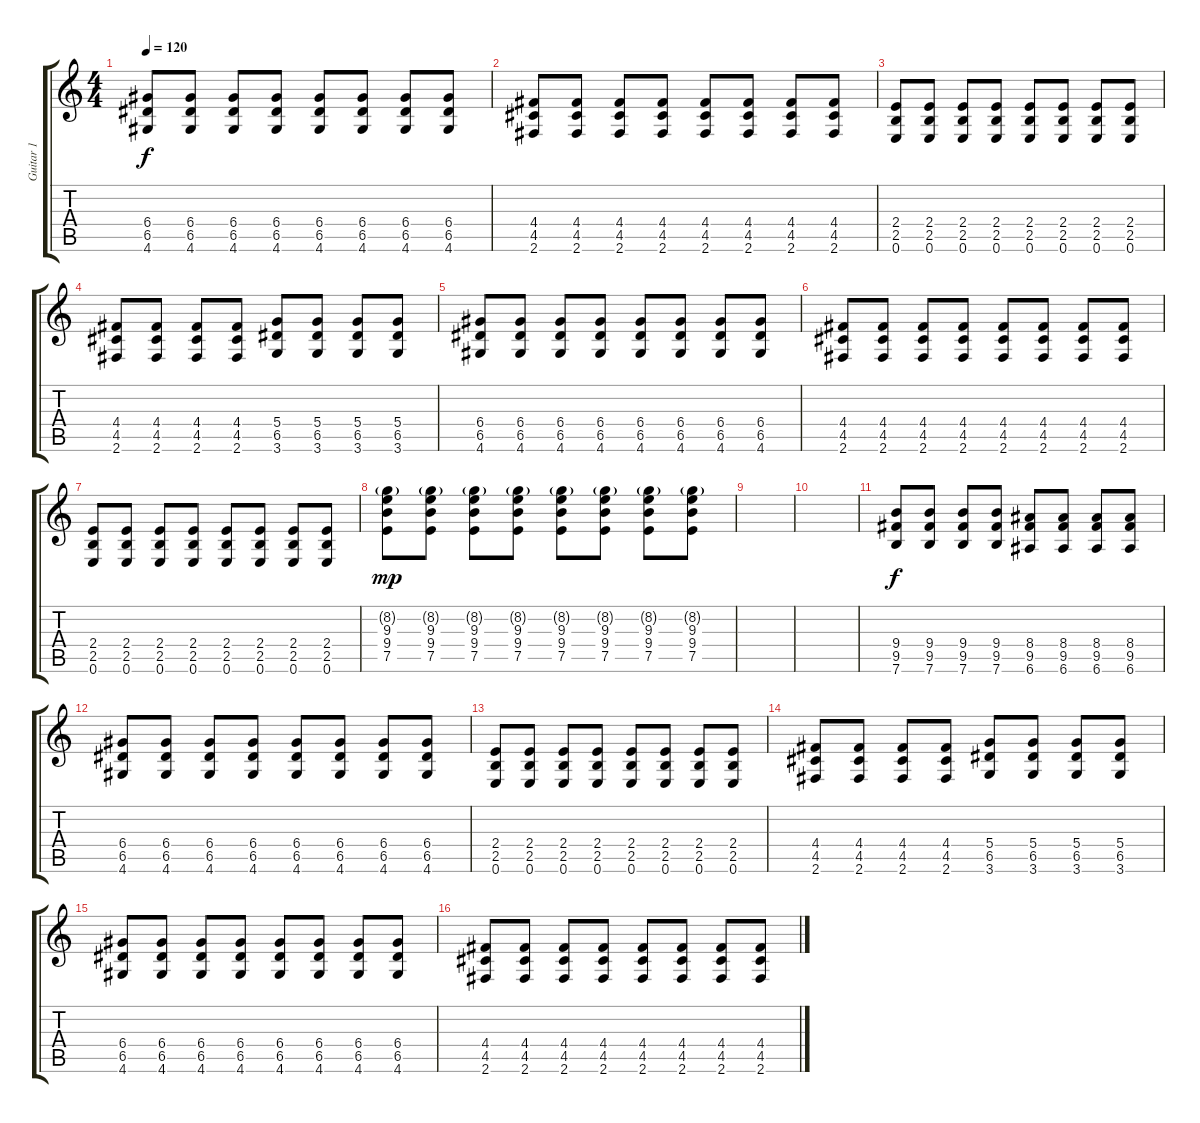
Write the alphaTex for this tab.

\track ("Guitar 1" "Guitar 1") {instrument distortionguitar}
\staff {score tabs}
\tuning (E4 B3 G3 D3 A2 E2) {hide}
\ts (4 4)
\tempo 120
\clef g2
\ks c
(6.4 6.5 4.6).8{dy f} (6.4 6.5 4.6).8 (6.4 6.5 4.6).8 (6.4 6.5 4.6).8 (6.4 6.5 4.6).8 (6.4 6.5 4.6).8 (6.4 6.5 4.6).8 (6.4 6.5 4.6).8 |
(4.4 4.5 2.6).8 (4.4 4.5 2.6).8 (4.4 4.5 2.6).8 (4.4 4.5 2.6).8 (4.4 4.5 2.6).8 (4.4 4.5 2.6).8 (4.4 4.5 2.6).8 (4.4 4.5 2.6).8 |
(2.4 2.5 0.6).8 (2.4 2.5 0.6).8 (2.4 2.5 0.6).8 (2.4 2.5 0.6).8 (2.4 2.5 0.6).8 (2.4 2.5 0.6).8 (2.4 2.5 0.6).8 (2.4 2.5 0.6).8 |
(4.4 4.5 2.6).8 (4.4 4.5 2.6).8 (4.4 4.5 2.6).8 (4.4 4.5 2.6).8 (5.4 6.5 3.6).8 (5.4 6.5 3.6).8 (5.4 6.5 3.6).8 (5.4 6.5 3.6).8 |
(6.4 6.5 4.6).8 (6.4 6.5 4.6).8 (6.4 6.5 4.6).8 (6.4 6.5 4.6).8 (6.4 6.5 4.6).8 (6.4 6.5 4.6).8 (6.4 6.5 4.6).8 (6.4 6.5 4.6).8 |
(4.4 4.5 2.6).8 (4.4 4.5 2.6).8 (4.4 4.5 2.6).8 (4.4 4.5 2.6).8 (4.4 4.5 2.6).8 (4.4 4.5 2.6).8 (4.4 4.5 2.6).8 (4.4 4.5 2.6).8 |
(2.4 2.5 0.6).8 (2.4 2.5 0.6).8 (2.4 2.5 0.6).8 (2.4 2.5 0.6).8 (2.4 2.5 0.6).8 (2.4 2.5 0.6).8 (2.4 2.5 0.6).8 (2.4 2.5 0.6).8 |
(8.2{g} 9.3 9.4 7.5).8{dy mp} (8.2{g} 9.3 9.4 7.5).8 (8.2{g} 9.3 9.4 7.5).8 (8.2{g} 9.3 9.4 7.5).8 (8.2{g} 9.3 9.4 7.5).8 (8.2{g} 9.3 9.4 7.5).8 (8.2{g} 9.3 9.4 7.5).8 (8.2{g} 9.3 9.4 7.5).8 |
|
|
(9.4 9.5 7.6).8{dy f} (9.4 9.5 7.6).8 (9.4 9.5 7.6).8 (9.4 9.5 7.6).8 (8.4 9.5 6.6).8 (8.4 9.5 6.6).8 (8.4 9.5 6.6).8 (8.4 9.5 6.6).8 |
(6.4 6.5 4.6).8 (6.4 6.5 4.6).8 (6.4 6.5 4.6).8 (6.4 6.5 4.6).8 (6.4 6.5 4.6).8 (6.4 6.5 4.6).8 (6.4 6.5 4.6).8 (6.4 6.5 4.6).8 |
(2.4 2.5 0.6).8 (2.4 2.5 0.6).8 (2.4 2.5 0.6).8 (2.4 2.5 0.6).8 (2.4 2.5 0.6).8 (2.4 2.5 0.6).8 (2.4 2.5 0.6).8 (2.4 2.5 0.6).8 |
(4.4 4.5 2.6).8 (4.4 4.5 2.6).8 (4.4 4.5 2.6).8 (4.4 4.5 2.6).8 (5.4 6.5 3.6).8 (5.4 6.5 3.6).8 (5.4 6.5 3.6).8 (5.4 6.5 3.6).8 |
(6.4 6.5 4.6).8 (6.4 6.5 4.6).8 (6.4 6.5 4.6).8 (6.4 6.5 4.6).8 (6.4 6.5 4.6).8 (6.4 6.5 4.6).8 (6.4 6.5 4.6).8 (6.4 6.5 4.6).8 |
(4.4 4.5 2.6).8 (4.4 4.5 2.6).8 (4.4 4.5 2.6).8 (4.4 4.5 2.6).8 (4.4 4.5 2.6).8 (4.4 4.5 2.6).8 (4.4 4.5 2.6).8 (4.4 4.5 2.6).8
